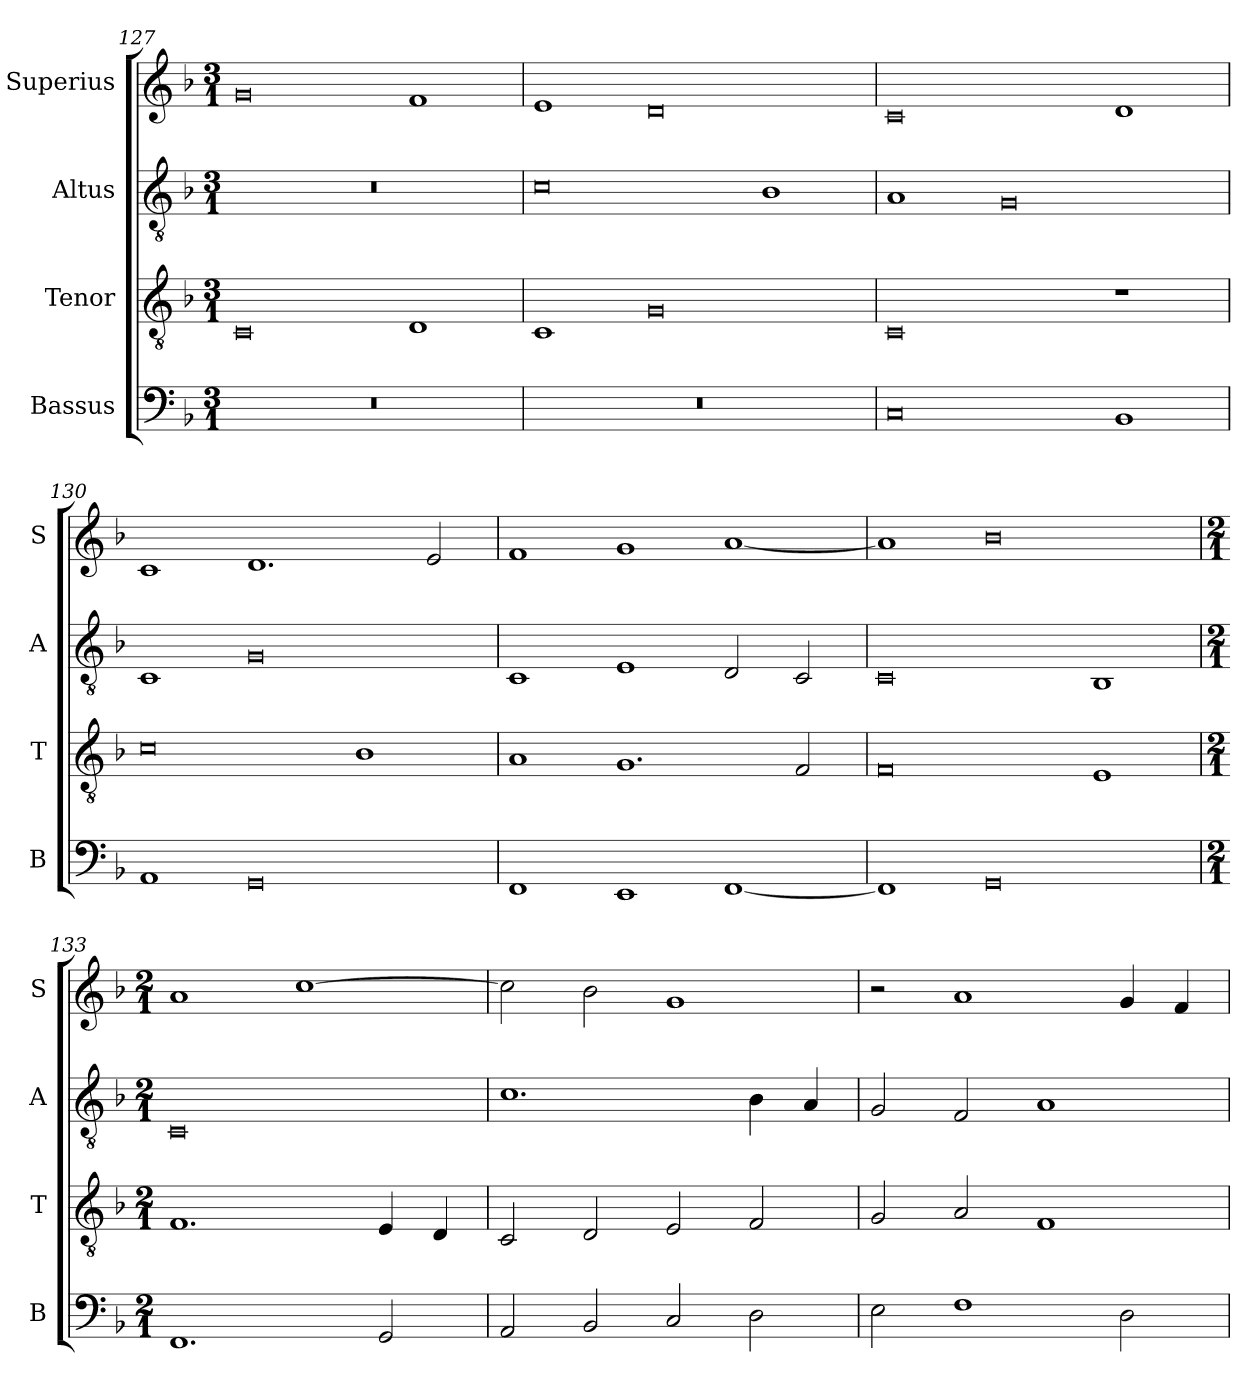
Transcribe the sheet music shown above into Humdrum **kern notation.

**kern	**kern	**kern	**kern
*part4	*part3	*part2	*part1
*staff4	*staff3	*staff2	*staff1
*I"Bassus	*I"Tenor	*I"Altus	*I"Superius
*I'B	*I'T	*I'A	*I'S
*clefF4	*clefGv2	*clefGv2	*clefG2
*k[b-]	*k[b-]	*k[b-]	*k[b-]
*M3/1	*M3/1	*M3/1	*M3/1
=127	=127	=127	=127
0.r	0C	0.r	0g
.	1D	.	1f
=128	=128	=128	=128
0.r	1C	0c	1e
.	0G	.	0d
.	.	1B-	.
=129	=129	=129	=129
0C	0C	1A	0c
.	.	0G	.
1BB-	1r	.	1d
=130	=130	=130	=130
1AA	0c	1C	1c
0GG	.	0G	1.d
.	1B-	.	.
.	.	.	2e/
=131	=131	=131	=131
1FF	1A	1C	1f
1EE	1.G	1E	1g
[1FF	.	2D/	[1a
.	2F/	2C/	.
=132	=132	=132	=132
1FF]	0F	0C	1a]
0GG	.	.	0b-
.	1E	1BB-	.
=133	=133	=133	=133
*M2/1	*M2/1	*M2/1	*M2/1
1.FF	1.F	0C	1a
.	.	.	[1cc
2GG/	4E/	.	.
.	4D/	.	.
=134	=134	=134	=134
2AA/	2C/	1.c	2cc\]
2BB-/	2D/	.	2b-\
2C/	2E/	.	1g
2D\	2F/	4B-\	.
.	.	4A/	.
=135	=135	=135	=135
2E\	2G/	2G/	2r
1F	2A/	2F/	1a
.	1F	1A	.
2D\	.	.	4g/
.	.	.	4f/
=	=	=	=
*-	*-	*-	*-
